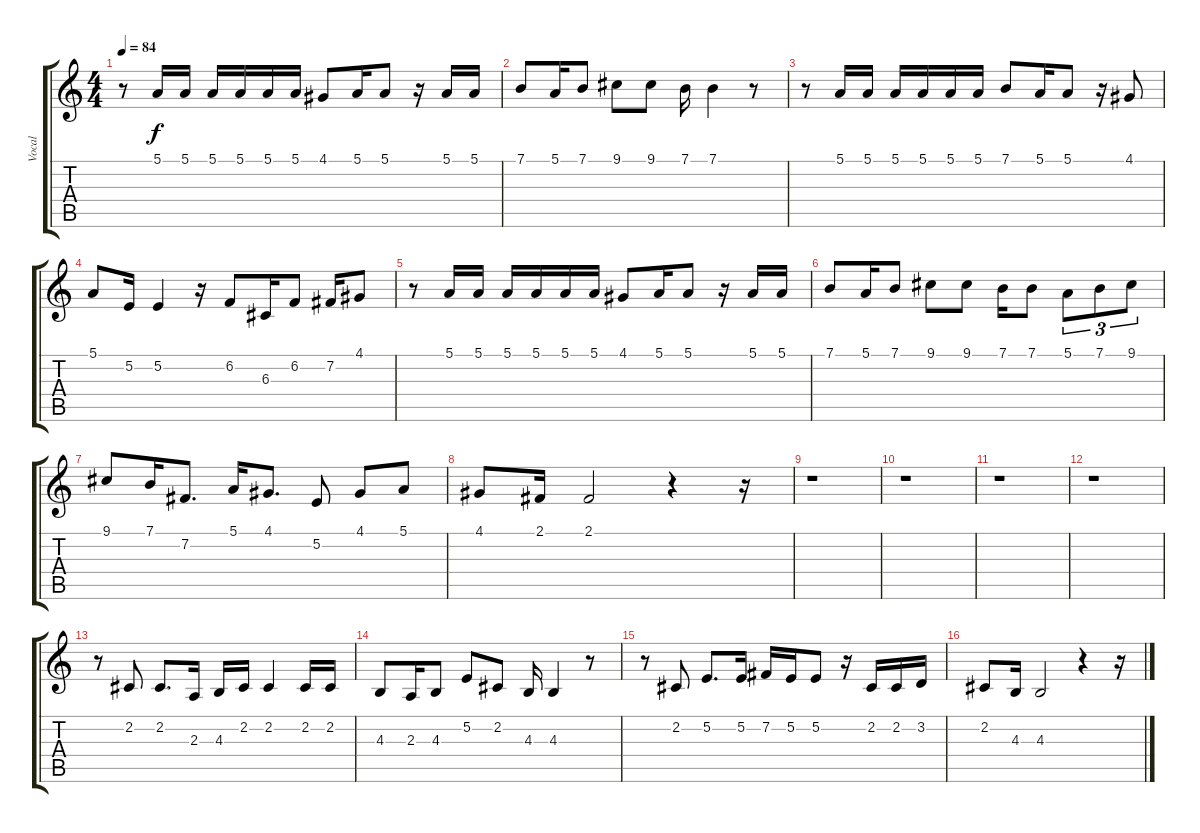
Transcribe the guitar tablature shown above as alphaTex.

\track ("Vocal" "Vocal") {instrument fx4atmosphere}
\staff {score tabs}
\tuning (E4 B3 G3 D3 A2 E2) {hide}
\ts (4 4)
\tempo 84
\clef g2
\ks c
r.8{dy f} 5.1.16 5.1.16 5.1.16 5.1.16 5.1.16 5.1.16 4.1.8 5.1.16 5.1.8 r.16 5.1.16 5.1.16 |
7.1.8 5.1.16 7.1.8 9.1.8 9.1.8 7.1.16 7.1.4 r.8 |
r.8 5.1.16 5.1.16 5.1.16 5.1.16 5.1.16 5.1.16 7.1.8 5.1.16 5.1.8 r.16 4.1.8 |
5.1.8 5.2.16 5.2.4 r.16 6.2.8 6.3.16 6.2.8 7.2.16 4.1.8 |
r.8 5.1.16 5.1.16 5.1.16 5.1.16 5.1.16 5.1.16 4.1.8 5.1.16 5.1.8 r.16 5.1.16 5.1.16 |
7.1.8 5.1.16 7.1.8 9.1.8 9.1.8 7.1.16 7.1.8 5.1.8{tu (3 2)} 7.1.8{tu (3 2)} 9.1.8{tu (3 2)} |
9.1.8 7.1.16 7.2.8{d} 5.1.16 4.1.8{d} 5.2.8 4.1.8 5.1.8 |
4.1.8 2.1.16 2.1.2 r.4 r.16 |
r.1 |
r.1 |
r.1 |
r.1 |
r.8 2.2.8 2.2.8{d} 2.3.16 4.3.16 2.2.16 2.2.4 2.2.16 2.2.16 |
4.3.8 2.3.16 4.3.8 5.2.8 2.2.8 4.3.16 4.3.4 r.8 |
r.8 2.2.8 5.2.8{d} 5.2.16 7.2.16 5.2.16 5.2.8 r.16 2.2.16 2.2.16 3.2.16 |
2.2.8 4.3.16 4.3.2 r.4 r.16
